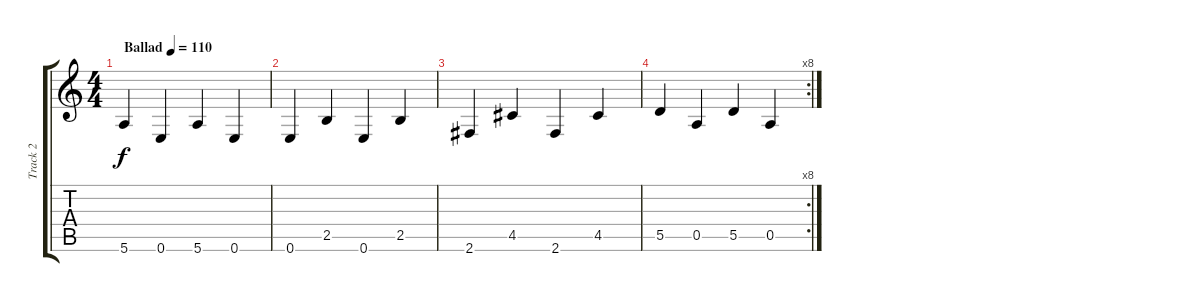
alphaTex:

\track ("Track 2" "Track 2") {instrument electricbassfinger}
\staff {score tabs}
\tuning (E4 B3 G3 D3 A2 E2) {hide}
\ts (4 4)
\tempo (110 "Ballad")
\clef g2
\ks c
5.6.4{dy f instrument electricbassfinger} 0.6.4 5.6.4 0.6.4 |
0.6.4 2.5.4 0.6.4 2.5.4 |
2.6.4 4.5.4 2.6.4 4.5.4 |
\rc 8
5.5.4 0.5.4 5.5.4 0.5.4
